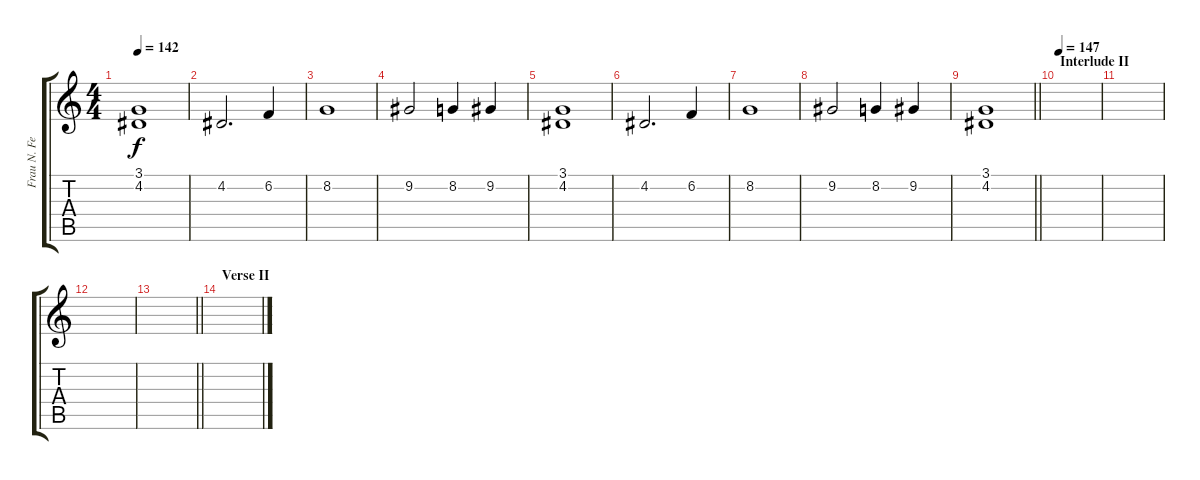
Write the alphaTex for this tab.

\track ("Frau N. Feind" "Frau N. Fe") {instrument viola}
\staff {score tabs}
\tuning (E4 B3 G3 D3 A2 E2) {hide}
\ts (4 4)
\tempo 142
\clef g2
\ks c
(3.1 4.2).1{dy f} |
4.2.2{d} 6.2.4 |
8.2.1 |
9.2.2 8.2.4 9.2.4 |
(3.1 4.2).1 |
4.2.2{d} 6.2.4 |
8.2.1 |
9.2.2 8.2.4 9.2.4 |
\barLineRight lightlight
(3.1 4.2).1 |
\section ("" "Interlude II")
\tempo 147
|
|
|
\barLineRight lightlight
|
\section ("" "Verse II")
